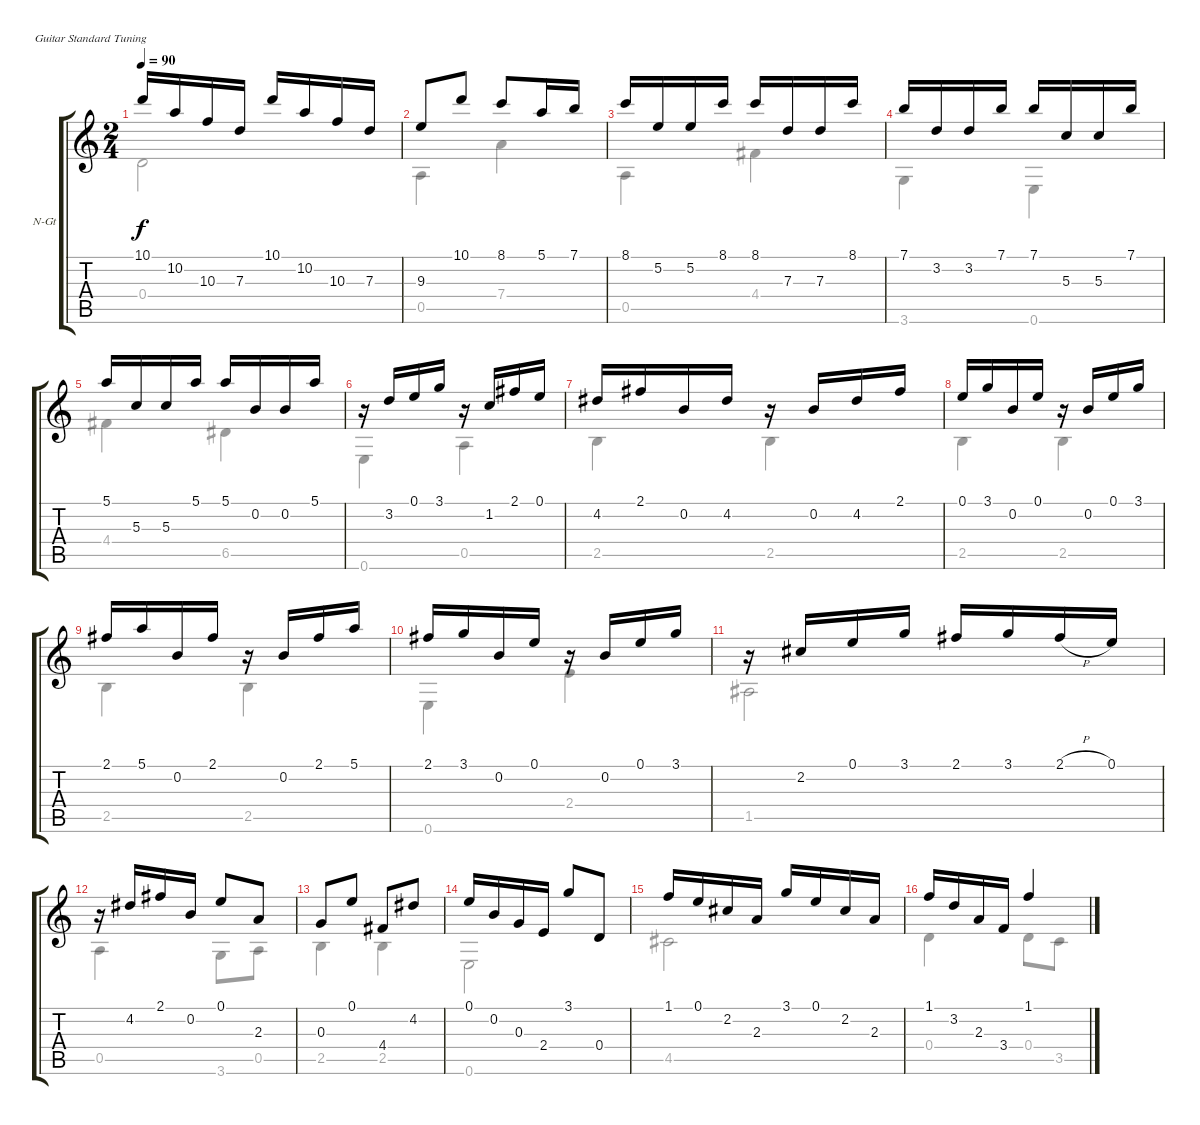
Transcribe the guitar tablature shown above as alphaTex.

\bracketExtendMode groupsimilarinstruments
\firstSystemTrackNameOrientation horizontal
\otherSystemsTrackNameOrientation horizontal
\track ("Bouree Posato" "N-Gt") {instrument acousticguitarnylon}
\staff {score tabs}
\tuning (E4 B3 G3 D3 A2 E2)
\voice
\ts (2 4)
\tempo 90
\clef g2
\ks c
10.1.16{dy f} 10.2.16 10.3.16 7.3.16 10.1.16 10.2.16 10.3.16 7.3.16 |
9.3.8 10.1.8 8.1.8 5.1.16 7.1.16 |
8.1.16 5.2.16 5.2.16 8.1.16 8.1.16 7.3.16 7.3.16 8.1.16 |
7.1.16 3.2.16 3.2.16 7.1.16 7.1.16 5.3.16 5.3.16 7.1.16 |
5.1.16 5.3.16 5.3.16 5.1.16 5.1.16 0.2.16 0.2.16 5.1.16 |
r.16 3.2.16 0.1.16 3.1.16 r.16 1.2.16 2.1.16 0.1.16 |
4.2.16 2.1.16 0.2.16 4.2.16 r.16 0.2.16 4.2.16 2.1.16 |
0.1.16 3.1.16 0.2.16 0.1.16 r.16 0.2.16 0.1.16 3.1.16 |
2.1.16 5.1.16 0.2.16 2.1.16 r.16 0.2.16 2.1.16 5.1.16 |
2.1.16 3.1.16 0.2.16 0.1.16 r.16 0.2.16 0.1.16 3.1.16 |
r.16 2.2.16 0.1.16 3.1.16 2.1.16 3.1.16 2.1{h}.16 0.1.16 |
r.16 4.2.16 2.1.16 0.2.16 0.1.8 2.3.8 |
0.3.8 0.1.8 4.4.8 4.2.8 |
0.1.16 0.2.16 0.3.16 2.4.16 3.1.8 0.4.8 |
1.1.16 0.1.16 2.2.16 2.3.16 3.1.16 0.1.16 2.2.16 2.3.16 |
1.1.16 3.2.16 2.3.16 3.4.16 1.1.4
\voice
\clef g2
\ottava regular
\simile none
\ks c
0.4.2{dy f} |
0.5.4 7.4.4 |
0.5.4 4.4.4 |
3.6.4 0.6.4 |
4.4.4 6.5.4 |
0.6.4 0.5.4 |
2.5.4 2.5.4 |
2.5.4 2.5.4 |
2.5.4 2.5.4 |
0.6.4 2.4.4 |
1.5.2 |
0.5.4 3.6.8 0.5.8 |
2.5.4 2.5.4 |
0.6.2 |
4.5.2 |
0.4.4 0.4.8 3.5.8
